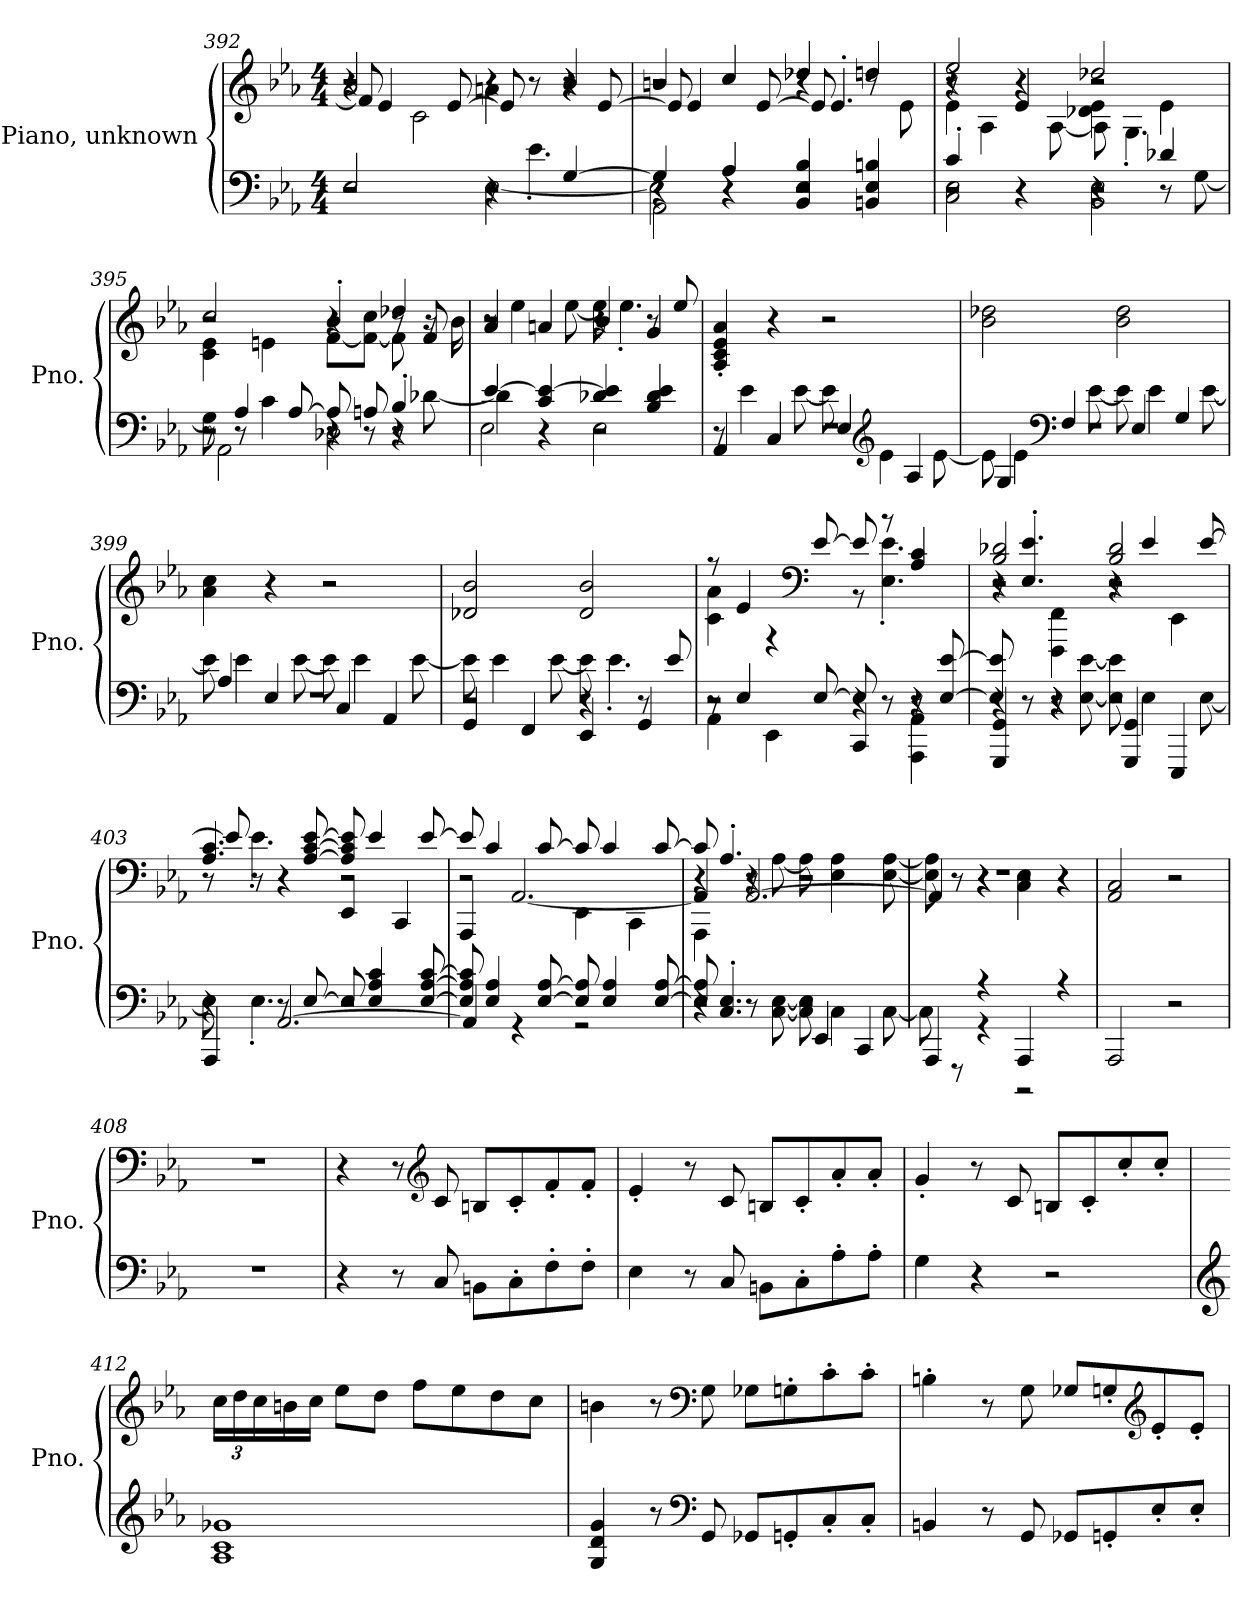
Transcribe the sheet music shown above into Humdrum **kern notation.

**kern	**kern
*part1	*part1
*staff2	*staff1
*I"Piano, unknown	*
*I'Pno.	*
!!LO:LB:g=z
*clefF4	*clefG2
*k[b-e-a-]	*k[b-e-a-]
*M4/4	*M4/4
=392	=392
*^	*^
*	*^	*	*^
*	*	*^	*	*	*^
2r	2r	2E-/	2r	2a-/	2r	8f/]	4r
.	.	.	.	.	.	4e-/	.
.	.	.	.	.	.	.	2c\
.	.	.	.	.	.	[8e-/	.
4r	8r	2r	[2E-\	4r	4an\	8e-/]	.
.	4.e-'\	.	.	.	.	8r	.
[4G/	.	.	.	4b-/	4r	8r	4r
.	.	.	.	.	.	[8e-/	.
*	*	*	*	*	*	*v	*v
=393	=393	=393	=393	=393	=393	=393
4G/]	2AA-\	4r	2E-\]	4bn/	2r	8e-/]
.	.	.	.	.	.	4e-/
4r	.	4A-/	.	4cc/	.	.
.	.	.	.	.	.	[8e-/
2r	2r	4BB-/ 4E-/ 4B-/	2r	4dd-X/	4r	8e-/]
.	.	.	.	.	.	4.e-'/
.	.	4BBn/ 4E-/ 4Bn/	.	4ddn/	8r	.
.	.	.	.	.	8e-\	.
=394	=394	=394	=394	=394	=394	=394
*	*	*	*	*	*	*^
4c'/	2r	2r	2C\ 2E-\	2ee-/	4e-\	4r	8r
.	.	.	.	.	.	.	4A-\
4r	.	.	.	.	4r	4e-/	.
.	.	.	.	.	.	.	[8A-\
2r	4r	4r	2BB-\ 2E-\	2dd-X/	4d-X\ 4e-\	2r	8A-\]
.	.	.	.	.	.	.	4.G'\
.	8r	4d-X/	.	.	4e-\	.	.
.	[8G\	.	.	.	.	.	.
*	*	*	*	*	*	*v	*v
!!LO:LB:g=z
=395	=395	=395	=395	=395	=395	=395
2r	8G\]	8r	2AA-\	2cc/	4c\ 4e-\	2r
.	8r	4A-/	.	.	.	.
.	4c\	.	.	.	4en\	.
.	.	[8A-/	.	.	.	.
8r	4r	8A-/]	2D-X\	4b-'/	[8f\L	4r
8An/	.	8r	.	.	8f\_ 8cc\J	.
4B-'/	8r	4r	.	4dd-X/	8f\]	8r
.	[8d-X\	.	.	.	16r	8f/
.	.	.	.	.	16b-\	.
*	*	*v	*v	*	*	*
=396	=396	=396	=396	=396	=396
[4e-/	4d-\]	2E-\	2r	8r	4a-/
.	.	.	.	4ee-\	.
4c/ 4e-/_	4r	.	.	.	4an/
.	.	.	.	[8ee-\	.
4d-X/ 4e-/]	2r	2E-\	4r	8ee-\]	4b-/
.	.	.	.	4.ee-'\	.
4B-/ 4d-/ 4e-/	.	.	8r	.	4g/
.	.	.	8ee-/	.	.
*	*	*	*v	*v	*v
=397	=397	=397	=397
1r	8r	4AA-/	4A-/' 4c/' 4e-/' 4a-/'
.	4e-\	.	.
.	.	4C/	4r
.	[8e-\	.	.
.	8e-\]	4E-/	2r
*clefG2	*	*	*
.	4e-\	.	.
.	.	4A-/	.
.	[8e-\	.	.
!!LO:PB:g=z
=398	=398	=398	=398
1r	8e-\]	4G/	2b-\ 2dd-X\
.	4e-\	.	.
*clefF4	*	*	*
.	.	4F/	.
.	[8e-\	.	.
.	8e-\]	4E-/	2b-\ 2dd-\
.	4e-\	.	.
.	.	4G/	.
.	[8e-\	.	.
=399	=399	=399	=399
1r	8e-\]	4A-/	4a-\ 4cc\
.	4e-\	.	.
.	.	4E-/	4r
.	[8e-\	.	.
.	8e-\]	4C/	2r
.	4e-\	.	.
.	.	4AA-/	.
.	[8e-\	.	.
=400	=400	=400	=400
2r	8e-\]	4GG/	2d-X/ 2b-/
.	4e-\	.	.
.	.	4FF/	.
.	[8e-\	.	.
4r	8e-\]	4EE-/	2d-/ 2b-/
.	4.e-'\	.	.
8r	.	4GG/	.
8e-/	.	.	.
!!LO:LB:g=z
=401	=401	=401	=401
*	*	*	*^
2r	4AA-\	8r	8r	4c\ 4a-\
.	.	4E-/	4e-/	.
.	4EE-\	.	.	4r
*	*	*	*clefF4	*
.	.	[8E-/	[8e-/	.
4CC/	4r	8E-/]	8e-/]	8r
.	.	8r	8r	4.E-\' 4.e-\'
4r	4AAA-\ 4AA-\	8r	4A-/ 4c/	.
.	.	[8E-/ [8e-/	.	.
=402	=402	=402	=402	=402
*	*	*	*^	*^
4GGG/ 4GG/	4r	8E-/] 8e-/]	2B-/ 2d-X/	4r	8r	2r
.	.	8r	.	.	4.E-/' 4.e-/'	.
4r	8r	4r	.	4FFF\ 4FF\	.	.
.	[8E-\ [8e-\	.	.	.	.	.
2r	8E-\] 8e-\]	4GGG/ 4GG/	2B-/ 2d-/	2r	8r	4r
.	4E-\	.	.	.	4e-/	.
.	.	4EEE-/	.	.	.	4EE-\
.	[8E-\	.	.	.	[8e-/	.
*	*	*	*	*	*v	*v
=403	=403	=403	=403	=403	=403
4r	8E-\]	4AAA-/	4.A-/ 4.c/	8r	8e-/]
.	4.E-'\	.	.	4.e-'\	8r
8r	.	[2.AA-/	.	.	4r
[8E-/	.	.	[8A-/ [8c/ [8e-/	.	.
8E-/]	2r	.	8A-/] 8c/] 8e-/]	2r	4EE-/
4E-/ 4A-/ 4c/	.	.	4e-/	.	.
.	.	.	.	.	4CC/
[8E-/ [8A-/ [8c/	.	.	[8e-/	.	.
*	*v	*v	*	*	*
!!LO:LB:g=z	!!	!!
=404	=404	=404	=404	=404
8E-/] 8A-/] 8c/]	4AA-/]	8e-/]	4AAA-/	2r
4E-/ 4A-/	.	4c/	.	.
.	4r	.	[2.AA-/	.
[8E-/ [8A-/	.	[8c/	.	.
8E-/] 8A-/]	2r	8c/]	.	4EE-\
4E-/ 4A-/	.	4c/	.	.
.	.	.	.	4CC\
[8E-/ [8A-/	.	[8c/	.	.
=405	=405	=405	=405	=405
*	*^	*	*	*^
8E-/] 8A-/]	4r	2r	8c/]	4r	4AA-/]	4AAA-\
4.C/' 4.E-/'	.	.	4.A-'/	.	.	.
.	8r	.	.	8r	[2.AA-/	4r
.	[8C\ [8E-\	.	.	[8A-\	.	.
2r	8C\] 8E-\]	4EE-/	2r	8A-\]	.	2r
.	4C\	.	.	4E-\ 4A-\	.	.
.	.	4CC/	.	.	.	.
.	[8C\	.	.	[8E-\ [8A-\	.	.
*	*v	*v	*	*	*	*
*	*	*	*	*v	*v
=406	=406	=406	=406	=406
4AAA-/	8C\]	1r	8E-\] 8A-\]	4AA-/]
.	8r	.	8r	.
4r	4r	.	4r	4r
4AAA-/	2r	.	4C\ 4E-\	2r
4r	.	.	4r	.
*v	*v	*	*	*
*	*v	*v	*v
=407	=407
2AAA-/	2AA-/ 2C/
2r	2r
=408	=408
1r	1r
!!LO:LB:g=z
=409	=409
4r	4r
8r	8r
*	*clefG2
8C/	8c/
8BBn\L	8Bn/L
8C'\	8c'/
8F'\	8f'/
8F'\J	8f'/J
=410	=410
4E-\	4e-'/
8r	8r
8C/	8c/
8BBn\L	8Bn/L
8C'\	8c'/
8A-'\	8a-'/
8A-'\J	8a-'/J
=411	=411
4G\	4g'/
4r	8r
.	8c/
2r	8Bn/L
.	8c'/
.	8cc'/
.	8cc'/J
=412	=412
*clefG2	*
*	*Xbrackettup
1A- 1c 1g-X	24cc\LL
.	24dd\
.	24cc\
.	16bn\
.	16cc\JJ
.	8ee-\L
.	8dd\J
.	8ff\L
.	8ee-\
.	8dd\
.	8cc\J
!!LO:LB:g=z
=413	=413
4G/ 4d/ 4g/	4bn\
8r	8r
*clefF4	*clefF4
8GG/	8G\
8GG-X/L	8G-X\L
8GGn'/	8Gn'\
8C'/	8c'\
8C'/J	8c'\J
=414	=414
4BBn/	4Bn'\
8r	8r
8GG/	8G\
8GG-X/L	8G-X/L
8GGn'/	8Gn'/
*	*clefG2
8E-'/	8e-'/
8E-'/J	8e-'/J
=	=
*-	*-
